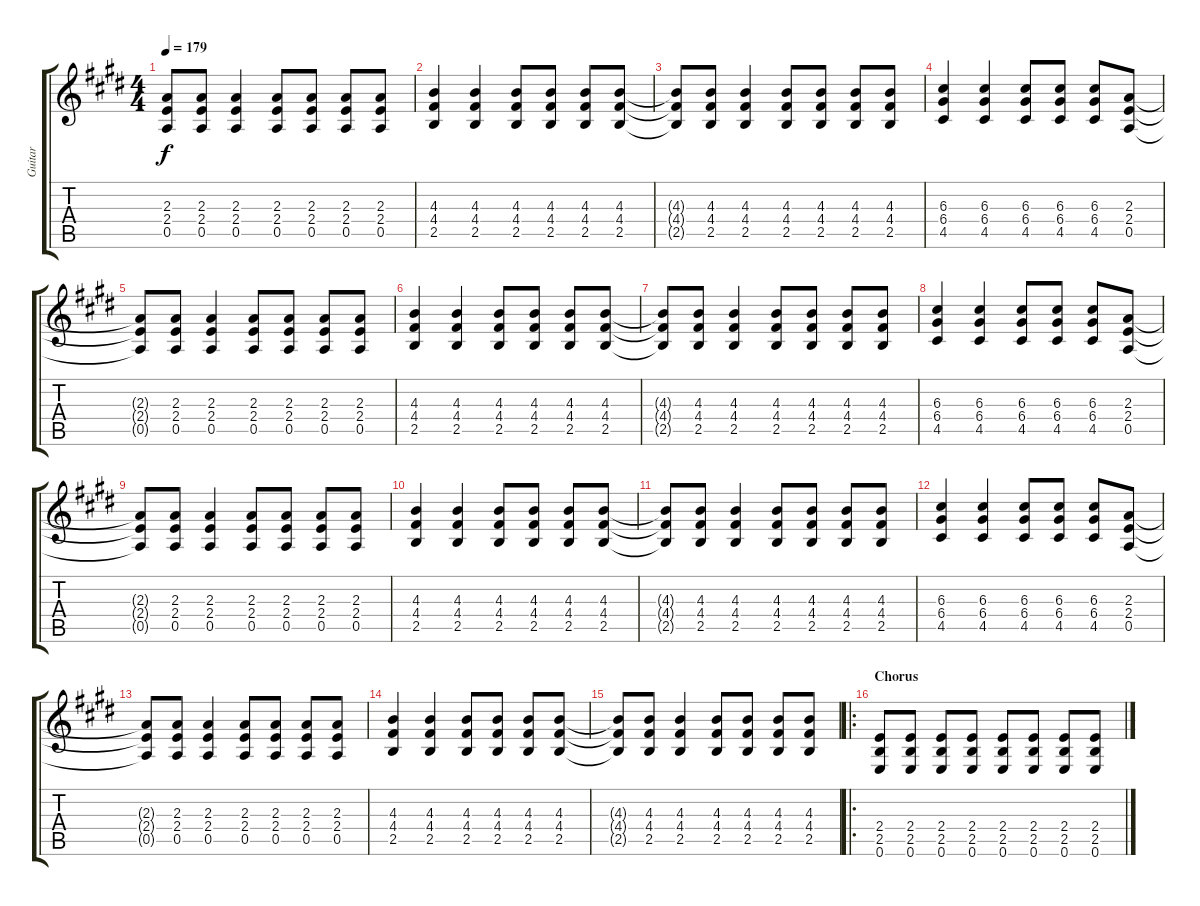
\track ("Guitar" "Guitar") {instrument distortionguitar}
\staff {score tabs}
\tuning (E4 B3 G3 D3 A2 E2) {hide}
\ts (4 4)
\tempo 179
\clef g2
\ks e
(2.3{t} 2.4{t} 0.5{t}).8{dy f} (2.3 2.4 0.5).8 (2.3 2.4 0.5).4 (2.3 2.4 0.5).8 (2.3 2.4 0.5).8 (2.3 2.4 0.5).8 (2.3 2.4 0.5).8 |
\ks c#minor
(4.3 4.4 2.5).4 (4.3 4.4 2.5).4 (4.3 4.4 2.5).8 (4.3 4.4 2.5).8 (4.3 4.4 2.5).8 (4.3 4.4 2.5).8 |
(4.3{t} 4.4{t} 2.5{t}).8 (4.3 4.4 2.5).8 (4.3 4.4 2.5).4 (4.3 4.4 2.5).8 (4.3 4.4 2.5).8 (4.3 4.4 2.5).8 (4.3 4.4 2.5).8 |
(6.3 6.4 4.5).4 (6.3 6.4 4.5).4 (6.3 6.4 4.5).8 (6.3 6.4 4.5).8 (6.3 6.4 4.5).8 (2.3 2.4 0.5).8 |
\ks e
(2.3{t} 2.4{t} 0.5{t}).8 (2.3 2.4 0.5).8 (2.3 2.4 0.5).4 (2.3 2.4 0.5).8 (2.3 2.4 0.5).8 (2.3 2.4 0.5).8 (2.3 2.4 0.5).8 |
\ks c#minor
(4.3 4.4 2.5).4 (4.3 4.4 2.5).4 (4.3 4.4 2.5).8 (4.3 4.4 2.5).8 (4.3 4.4 2.5).8 (4.3 4.4 2.5).8 |
(4.3{t} 4.4{t} 2.5{t}).8 (4.3 4.4 2.5).8 (4.3 4.4 2.5).4 (4.3 4.4 2.5).8 (4.3 4.4 2.5).8 (4.3 4.4 2.5).8 (4.3 4.4 2.5).8 |
(6.3 6.4 4.5).4 (6.3 6.4 4.5).4 (6.3 6.4 4.5).8 (6.3 6.4 4.5).8 (6.3 6.4 4.5).8 (2.3 2.4 0.5).8 |
\ks e
(2.3{t} 2.4{t} 0.5{t}).8 (2.3 2.4 0.5).8 (2.3 2.4 0.5).4 (2.3 2.4 0.5).8 (2.3 2.4 0.5).8 (2.3 2.4 0.5).8 (2.3 2.4 0.5).8 |
\ks c#minor
(4.3 4.4 2.5).4 (4.3 4.4 2.5).4 (4.3 4.4 2.5).8 (4.3 4.4 2.5).8 (4.3 4.4 2.5).8 (4.3 4.4 2.5).8 |
(4.3{t} 4.4{t} 2.5{t}).8 (4.3 4.4 2.5).8 (4.3 4.4 2.5).4 (4.3 4.4 2.5).8 (4.3 4.4 2.5).8 (4.3 4.4 2.5).8 (4.3 4.4 2.5).8 |
(6.3 6.4 4.5).4 (6.3 6.4 4.5).4 (6.3 6.4 4.5).8 (6.3 6.4 4.5).8 (6.3 6.4 4.5).8 (2.3 2.4 0.5).8 |
\ks e
(2.3{t} 2.4{t} 0.5{t}).8 (2.3 2.4 0.5).8 (2.3 2.4 0.5).4 (2.3 2.4 0.5).8 (2.3 2.4 0.5).8 (2.3 2.4 0.5).8 (2.3 2.4 0.5).8 |
\ks c#minor
(4.3 4.4 2.5).4 (4.3 4.4 2.5).4 (4.3 4.4 2.5).8 (4.3 4.4 2.5).8 (4.3 4.4 2.5).8 (4.3 4.4 2.5).8 |
(4.3{t} 4.4{t} 2.5{t}).8 (4.3 4.4 2.5).8 (4.3 4.4 2.5).4 (4.3 4.4 2.5).8 (4.3 4.4 2.5).8 (4.3 4.4 2.5).8 (4.3 4.4 2.5).8 |
\ro
\section ("" "Chorus")
(2.4 2.5 0.6).8 (2.4 2.5 0.6).8 (2.4 2.5 0.6).8 (2.4 2.5 0.6).8 (2.4 2.5 0.6).8 (2.4 2.5 0.6).8 (2.4 2.5 0.6).8 (2.4 2.5 0.6).8
